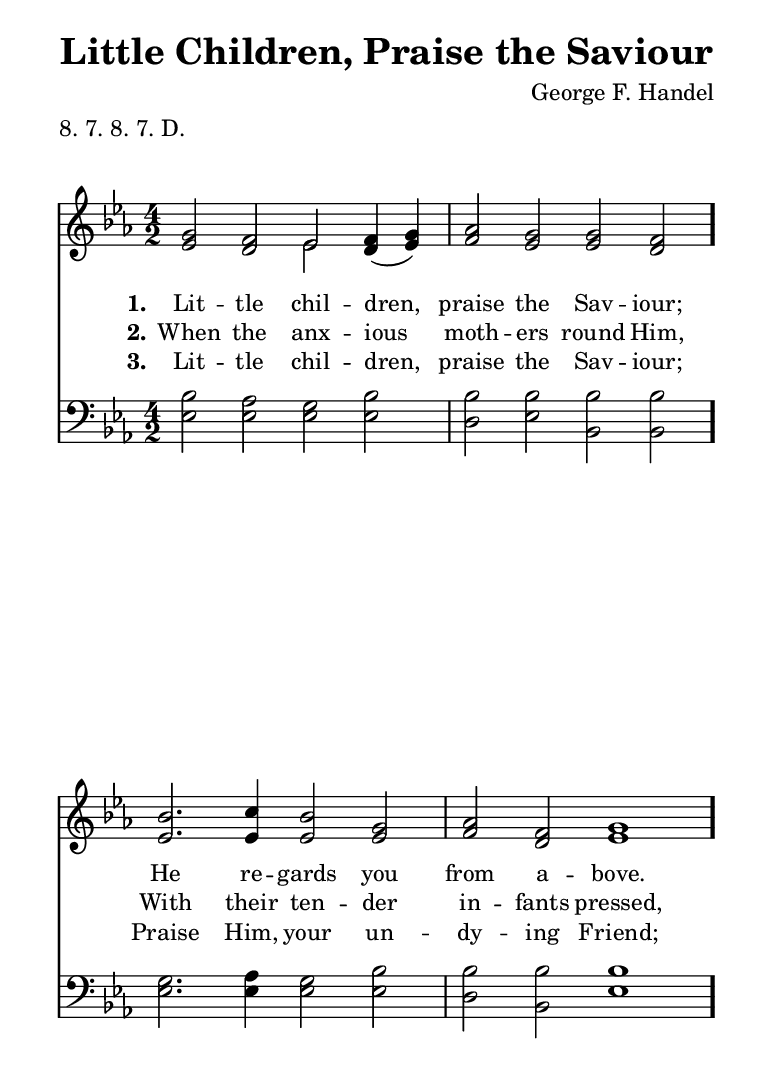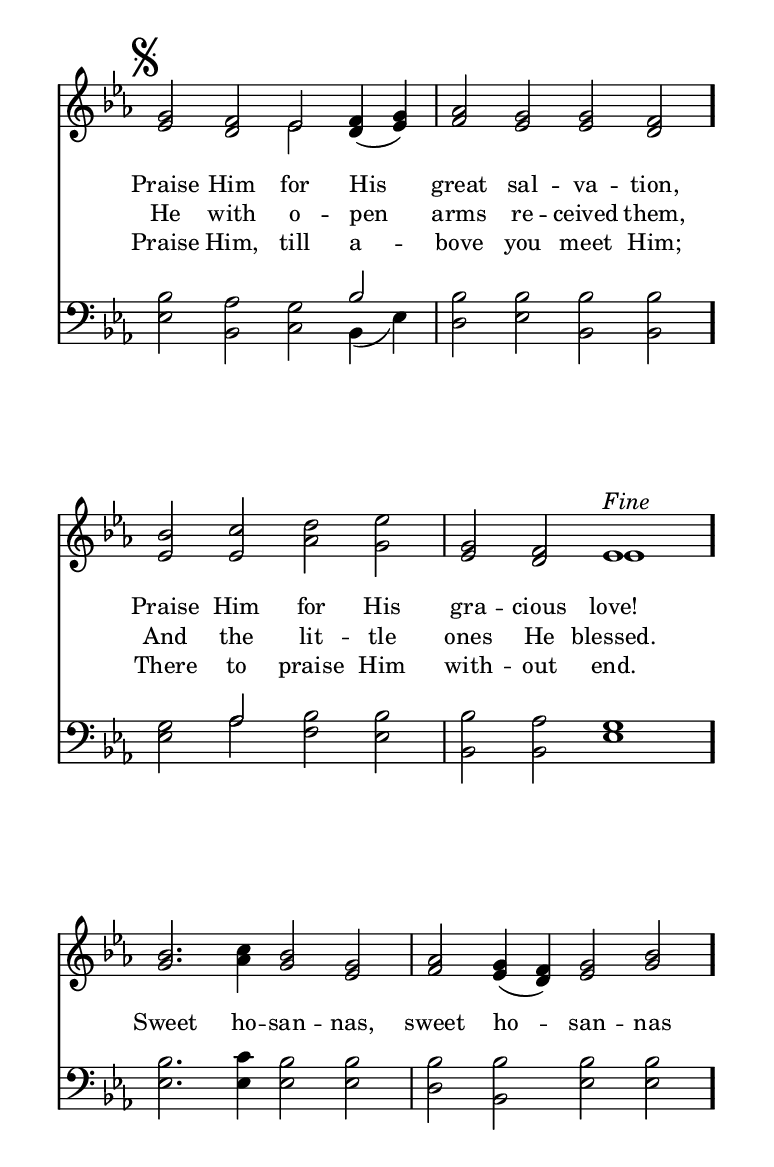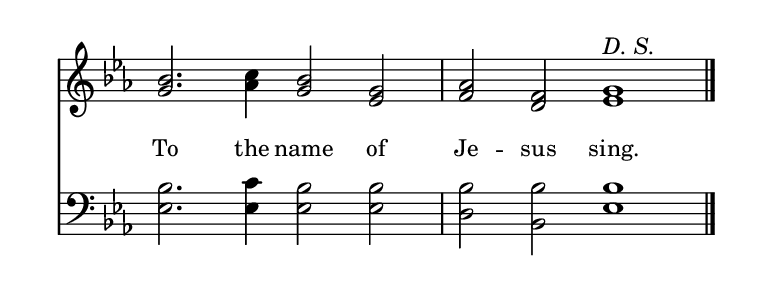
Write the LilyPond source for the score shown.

\include "common/global.ily"
\paper {
  \include "common/paper.ily"
  ragged-last-bottom = ##t
  system-system-spacing.padding = 9
}

\header{
  %children
  hymnnumber = "364"
  title = "Little Children, Praise the Saviour"
  tunename = ""
  meter = "8. 7. 8. 7. D."
  poet = ""
  composer = "George F. Handel"
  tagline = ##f
}

global = {
  \include "common/overrides.ily"
  \override Staff.TimeSignature.style = #'numbered
  \time 4/2
  \override Score.MetronomeMark.transparent = ##t % hide all fermata changes too
  \tempo 2=100
  \key ees \major
  \autoBeamOff
}

marksegno = { \mark \markup { \musicglyph #"scripts.segno" } }

notesSopranoSecond = {
\relative c'' {

  g2 f ees f4( g) | aes2 g g f |
  bes2 c d ees | g, f ees1^\markup{\italic Fine} |

}
}

notesSoprano = {
\global
\relative c'' {

  g2 f ees f4( g) | aes2 g g f |
  bes2. c4 bes2 g | aes f g1 |
  \notesSopranoSecond

  bes2. c4 bes2 g | aes g4( f) g2 bes | % original has bar in wrong place
  bes2. c4 bes2 g | aes f g1^\markup{\italic{D. S.}} |

  \bar "|."

}
}

notesAltoSecond = {
\relative e' {

  ees2 d ees d4( ees) | f2 ees ees d |
  ees2 ees aes g | ees d ees1 |

}
}

notesAlto = {
\global
\relative e' {

  ees2 d ees d4( ees) | f2 ees ees d |
  ees2. ees4 ees2 ees | f d ees1 |
  \notesAltoSecond

  g2. aes4 g2 ees | f ees4( d) ees2 g |
  g2. aes4 g2 ees | f d ees1 |

}
}

notesTenorSecond = {
\relative a {

  bes2 aes g bes | bes bes bes bes |
  g2 aes bes bes | bes aes g1 |

}
}

notesTenor = {
\global
\relative a {

  bes2 aes g bes | bes bes bes bes |
  g2. aes4 g2 bes | bes bes bes1 |
  \notesTenorSecond

  bes2. c4 bes2 bes | bes bes bes bes |
  bes2. c4 bes2 bes | bes bes bes1 |

}
}

notesBassSecond = {
\relative f {

  ees2 bes c bes4( ees) | d2 ees bes bes |
  ees2 aes f ees | bes bes ees1 |

}
}

notesBass = {
\global
\relative f {

  ees2 ees ees ees | d ees bes bes |
  ees2. ees4 ees2 ees | d bes ees1 |
  \notesBassSecond

  ees2. ees4 ees2 ees | d bes ees ees |
  ees2. ees4 ees2 ees | d bes ees1 |

}
}

Refrain = \lyricmode {

Sweet ho -- san -- nas, sweet ho -- san -- nas \bar "."
To the name of Je -- sus sing. \bar "."
( - Repeat last two lines of stanza - )

}

wordsA = \lyricmode {
\set stanza = "1."

Lit -- tle chil -- dren, praise the Sav -- iour; \bar "."
He re -- gards you from a -- bove. \bar "."
%{HIDE>%} \marksegno %{<HIDE%} Praise Him for His great sal -- va -- tion, \bar "."
Praise Him for His gra -- cious love! \bar "."

}

wordsB = \lyricmode {
\set stanza = "2."

When the anx -- ious moth -- ers round Him,
With their ten -- der in -- fants pressed,
He with o -- pen arms re -- ceived them,
And the lit -- tle ones He blessed. % 1951 music edition and blue book both have "blest" here but that is not a verbal form (only adjectival)

\Refrain

}

wordsC = \lyricmode {
\set stanza = "3."

Lit -- tle chil -- dren, praise the Sav -- iour;
Praise Him, your un -- dy -- ing Friend;
Praise Him, till a -- bove you meet Him;
There to praise Him with -- out end.

}

\score {
  \context ChoirStaff <<
    \context Staff = upper <<
      \set Staff.autoBeaming = ##f
      \set ChoirStaff.systemStartDelimiter = #'SystemStartBar
      \set ChoirStaff.printPartCombineTexts = ##f
      \partcombine #'(2 . 11) \notesSoprano \notesAlto
      \context NullVoice = sopranos { \voiceOne << \notesSoprano >> }
      \context Lyrics = one   \lyricsto sopranos \wordsA
      \context Lyrics = two   \lyricsto sopranos \wordsB
      \context Lyrics = three \lyricsto sopranos \wordsC
    >>
    \context Staff = men <<
      \set Staff.autoBeaming = ##f
      \clef bass
      \set ChoirStaff.printPartCombineTexts = ##f
      \partcombine #'(2 . 11) \notesTenor \notesBass
    >>
  >>
  \layout {
    \include "common/layout.ily"
  }
}

#(cond ((ly:get-option 'eog-midi-permitted) #{ \score {
  \context ChoirStaff <<
    \context Staff = upper <<
      \context Voice = sopranos { \voiceOne { \notesSoprano \notesSopranoSecond } }
      \context Voice = altos { \voiceTwo { \notesAlto \notesAltoSecond } }
    >>
    \context Staff = men <<
      \clef bass
      \context Voice = tenors { \voiceOne { \notesTenor \notesTenorSecond } }
      \context Voice = basses { \voiceTwo { \notesBass \notesBassSecond } }
    >>
  >>
  \midi{
    \include "common/midi.ily"
  }
} #}))

\version "2.19.49"  % necessary for upgrading to future LilyPond versions.

% vi:set et ts=2 sw=2 ai nocindent syntax=lilypond:
